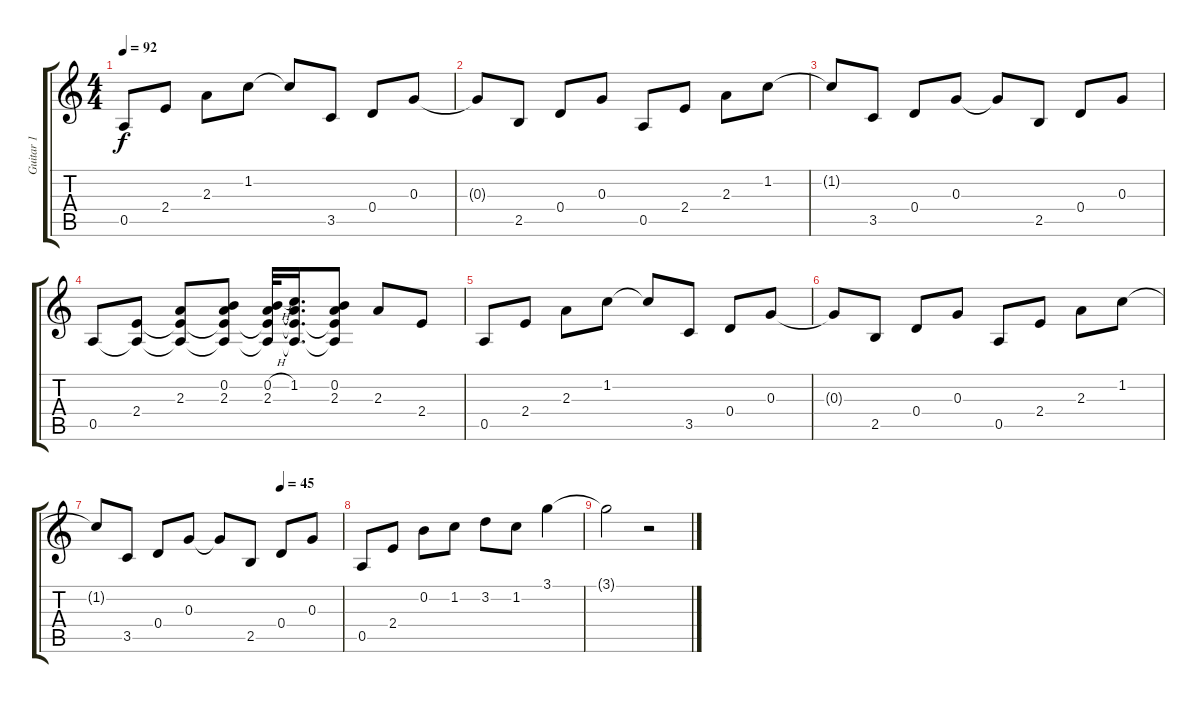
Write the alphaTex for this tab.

\track ("Guitar 1" "Guitar 1") {instrument electricguitarclean}
\staff {score tabs}
\tuning (E4 B3 G3 D3 A2 E2) {hide}
\ts (4 4)
\tempo 92
\clef g2
\ks c
0.5.8{dy f} 2.4.8 2.3.8 1.2.8 1.2{t}.8 3.5.8 0.4.8 0.3.8 |
0.3{t}.8 2.5.8 0.4.8 0.3.8 0.5.8 2.4.8 2.3.8 1.2.8 |
1.2{t}.8 3.5.8 0.4.8 0.3.8 0.3{t}.8 2.5.8 0.4.8 0.3.8 |
0.5.8 (2.4 0.5{t}).8 (2.3 2.4{t} 0.5{t}).8 (0.2 2.3 2.4{t} 0.5{t}).8 (0.2{h} 2.3 2.4{t} 0.5{t}).32 (1.2 2.3{t} 2.4{t} 0.5{t}).16{d} (0.2 2.3 2.4{t} 0.5{t}).8 2.3.8 2.4.8 |
0.5.8 2.4.8 2.3.8 1.2.8 1.2{t}.8 3.5.8 0.4.8 0.3.8 |
0.3{t}.8 2.5.8 0.4.8 0.3.8 0.5.8 2.4.8 2.3.8 1.2.8 |
\tempo (45 0.75)
1.2{t}.8 3.5.8 0.4.8 0.3.8 0.3{t}.8 2.5.8 0.4.8 0.3.8 |
0.5.8 2.4.8 0.2.8 1.2.8 3.2.8 1.2.8 3.1.4 |
3.1{t}.2 r.2
